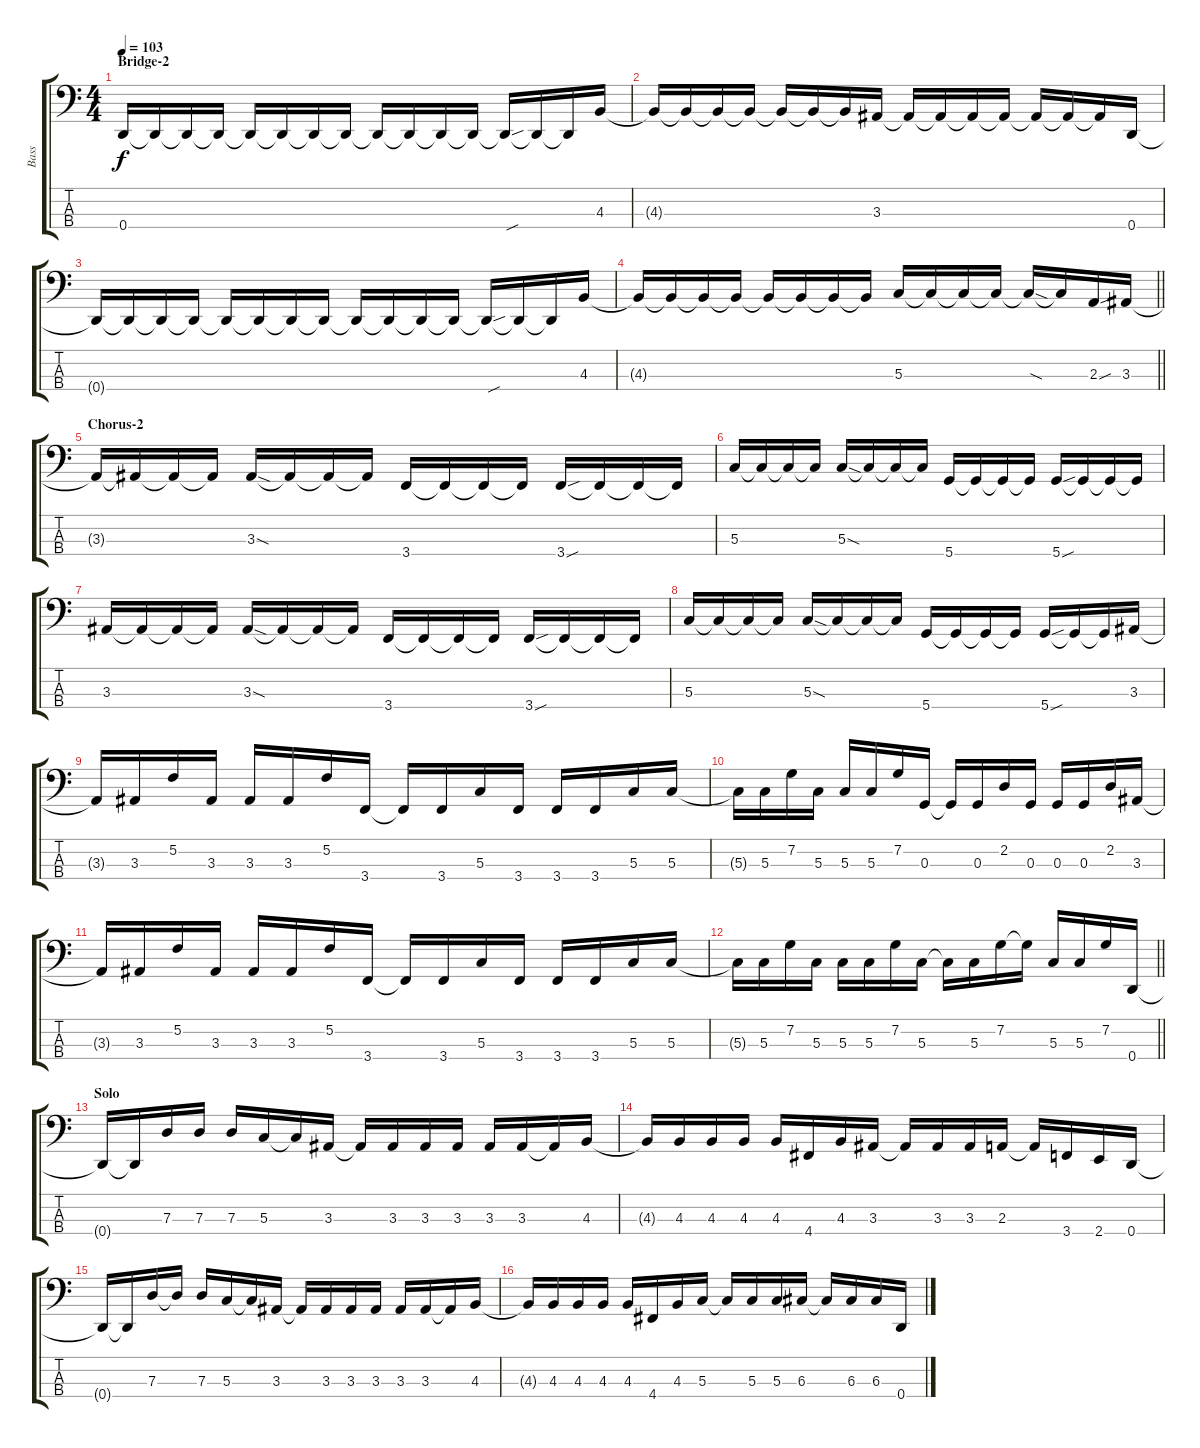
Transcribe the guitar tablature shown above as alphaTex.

\track ("Bass" "Bass") {instrument electricbassfinger}
\staff {score tabs}
\tuning (F2 C2 G1 D1) {hide}
\ts (4 4)
\section ("" "Bridge-2")
\tempo 103
\clef f4
\ks c
0.4{t}.16{dy f} 0.4{t}.16 0.4{t}.16 0.4{t}.16 0.4{t}.16 0.4{t}.16 0.4{t}.16 0.4{t}.16 0.4{t}.16 0.4{t}.16 0.4{t}.16 0.4{t}.16 0.4{sou t}.16 0.4{t}.16 0.4{t}.16 4.3.16 |
4.3{t}.16 4.3{t}.16 4.3{t}.16 4.3{t}.16 4.3{t}.16 4.3{t}.16 4.3{t}.16 3.3.16 3.3{t}.16 3.3{t}.16 3.3{t}.16 3.3{t}.16 3.3{t}.16 3.3{t}.16 3.3{t}.16 0.4.16 |
0.4{t}.16 0.4{t}.16 0.4{t}.16 0.4{t}.16 0.4{t}.16 0.4{t}.16 0.4{t}.16 0.4{t}.16 0.4{t}.16 0.4{t}.16 0.4{t}.16 0.4{t}.16 0.4{sou t}.16 0.4{t}.16 0.4{t}.16 4.3.16 |
\barLineRight lightlight
4.3{t}.16 4.3{t}.16 4.3{t}.16 4.3{t}.16 4.3{t}.16 4.3{t}.16 4.3{t}.16 4.3{t}.16 5.3.16 5.3{t}.16 5.3{t}.16 5.3{t}.16 5.3{sod t}.16 5.3{t}.16 2.3{sou}.16 3.3.16 |
\section ("" "Chorus-2")
3.3{t}.16 3.3{t}.16 3.3{t}.16 3.3{t}.16 3.3{sod}.16 3.3{t}.16 3.3{t}.16 3.3{t}.16 3.4.16 3.4{t}.16 3.4{t}.16 3.4{t}.16 3.4{sou}.16 3.4{t}.16 3.4{t}.16 3.4{t}.16 |
5.3.16 5.3{t}.16 5.3{t}.16 5.3{t}.16 5.3{sod}.16 5.3{t}.16 5.3{t}.16 5.3{t}.16 5.4.16 5.4{t}.16 5.4{t}.16 5.4{t}.16 5.4{sou}.16 5.4{t}.16 5.4{t}.16 5.4{t}.16 |
3.3.16 3.3{t}.16 3.3{t}.16 3.3{t}.16 3.3{sod}.16 3.3{t}.16 3.3{t}.16 3.3{t}.16 3.4.16 3.4{t}.16 3.4{t}.16 3.4{t}.16 3.4{sou}.16 3.4{t}.16 3.4{t}.16 3.4{t}.16 |
5.3.16 5.3{t}.16 5.3{t}.16 5.3{t}.16 5.3{sod}.16 5.3{t}.16 5.3{t}.16 5.3{t}.16 5.4.16 5.4{t}.16 5.4{t}.16 5.4{t}.16 5.4{sou}.16 5.4{t}.16 5.4{t}.16 3.3.16 |
3.3{t}.16 3.3.16 5.2.16 3.3.16 3.3.16 3.3.16 5.2.16 3.4.16 3.4{t}.16 3.4.16 5.3.16 3.4.16 3.4.16 3.4.16 5.3.16 5.3.16 |
5.3{t}.16 5.3.16 7.2.16 5.3.16 5.3.16 5.3.16 7.2.16 0.3.16 0.3{t}.16 0.3.16 2.2.16 0.3.16 0.3.16 0.3.16 2.2.16 3.3.16 |
3.3{t}.16 3.3.16 5.2.16 3.3.16 3.3.16 3.3.16 5.2.16 3.4.16 3.4{t}.16 3.4.16 5.3.16 3.4.16 3.4.16 3.4.16 5.3.16 5.3.16 |
\barLineRight lightlight
5.3{t}.16 5.3.16 7.2.16 5.3.16 5.3.16 5.3.16 7.2.16 5.3.16 5.3{t}.16 5.3.16 7.2.16 7.2{t}.16 5.3.16 5.3.16 7.2.16 0.4.16 |
\section ("" "Solo")
0.4{t}.16 0.4{t}.16 7.3.16 7.3.16 7.3.16 5.3.16 5.3{t}.16 3.3.16 3.3{t}.16 3.3.16 3.3.16 3.3.16 3.3.16 3.3.16 3.3{t}.16 4.3.16 |
4.3{t}.16 4.3.16 4.3.16 4.3.16 4.3.16 4.4.16 4.3.16 3.3.16 3.3{t}.16 3.3.16 3.3.16 2.3.16 2.3{t}.16 3.4.16 2.4.16 0.4.16 |
0.4{t}.16 0.4{t}.16 7.3.16 7.3{t}.16 7.3.16 5.3.16 5.3{t}.16 3.3.16 3.3{t}.16 3.3.16 3.3.16 3.3.16 3.3.16 3.3.16 3.3{t}.16 4.3.16 |
4.3{t}.16 4.3.16 4.3.16 4.3.16 4.3.16 4.4.16 4.3.16 5.3.16 5.3{t}.16 5.3.16 5.3.16 6.3.16 6.3{t}.16 6.3.16 6.3.16 0.4.16
